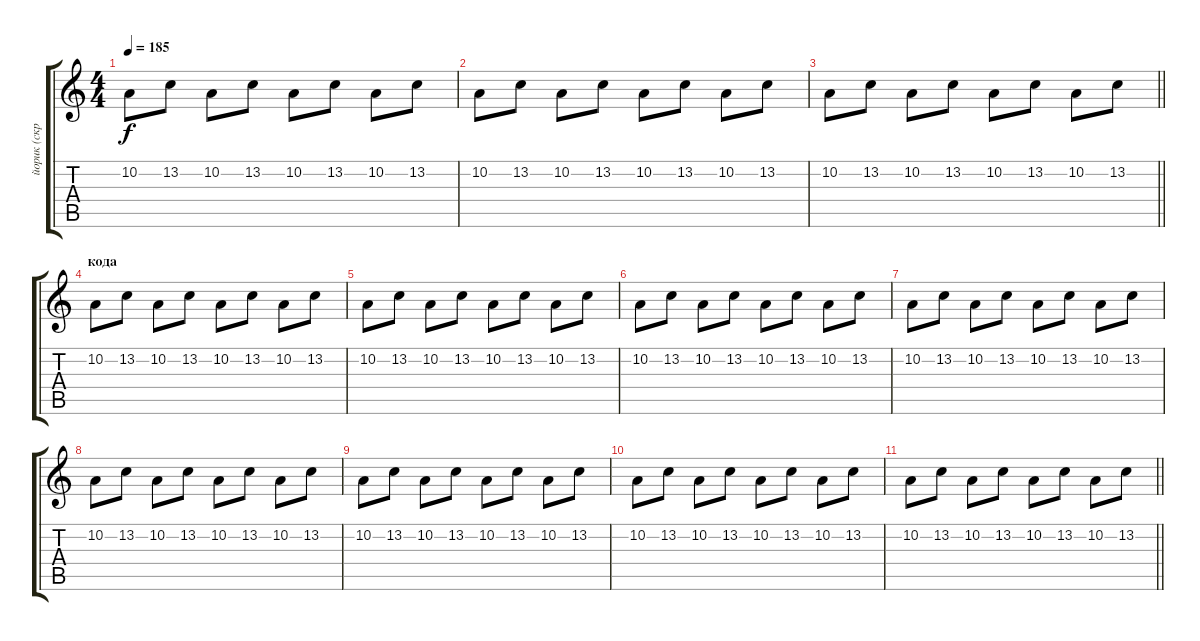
\track ("йорик (скрипка)" "йорик (скр") {instrument violin}
\staff {score tabs}
\tuning (E4 B3 G3 D3 A2 E2) {hide}
\ts (4 4)
\tempo 185
\clef g2
\ks c
10.2.8{dy f} 13.2.8 10.2.8 13.2.8 10.2.8 13.2.8 10.2.8 13.2.8 |
10.2.8 13.2.8 10.2.8 13.2.8 10.2.8 13.2.8 10.2.8 13.2.8 |
\barLineRight lightlight
10.2.8 13.2.8 10.2.8 13.2.8 10.2.8 13.2.8 10.2.8 13.2.8 |
\section ("" "кода")
10.2.8 13.2.8 10.2.8 13.2.8 10.2.8 13.2.8 10.2.8 13.2.8 |
10.2.8 13.2.8 10.2.8 13.2.8 10.2.8 13.2.8 10.2.8 13.2.8 |
10.2.8 13.2.8 10.2.8 13.2.8 10.2.8 13.2.8 10.2.8 13.2.8 |
10.2.8 13.2.8 10.2.8 13.2.8 10.2.8 13.2.8 10.2.8 13.2.8 |
10.2.8 13.2.8 10.2.8 13.2.8 10.2.8 13.2.8 10.2.8 13.2.8 |
10.2.8 13.2.8 10.2.8 13.2.8 10.2.8 13.2.8 10.2.8 13.2.8 |
10.2.8 13.2.8 10.2.8 13.2.8 10.2.8 13.2.8 10.2.8 13.2.8 |
\barLineRight lightlight
10.2.8 13.2.8 10.2.8 13.2.8 10.2.8 13.2.8 10.2.8 13.2.8
